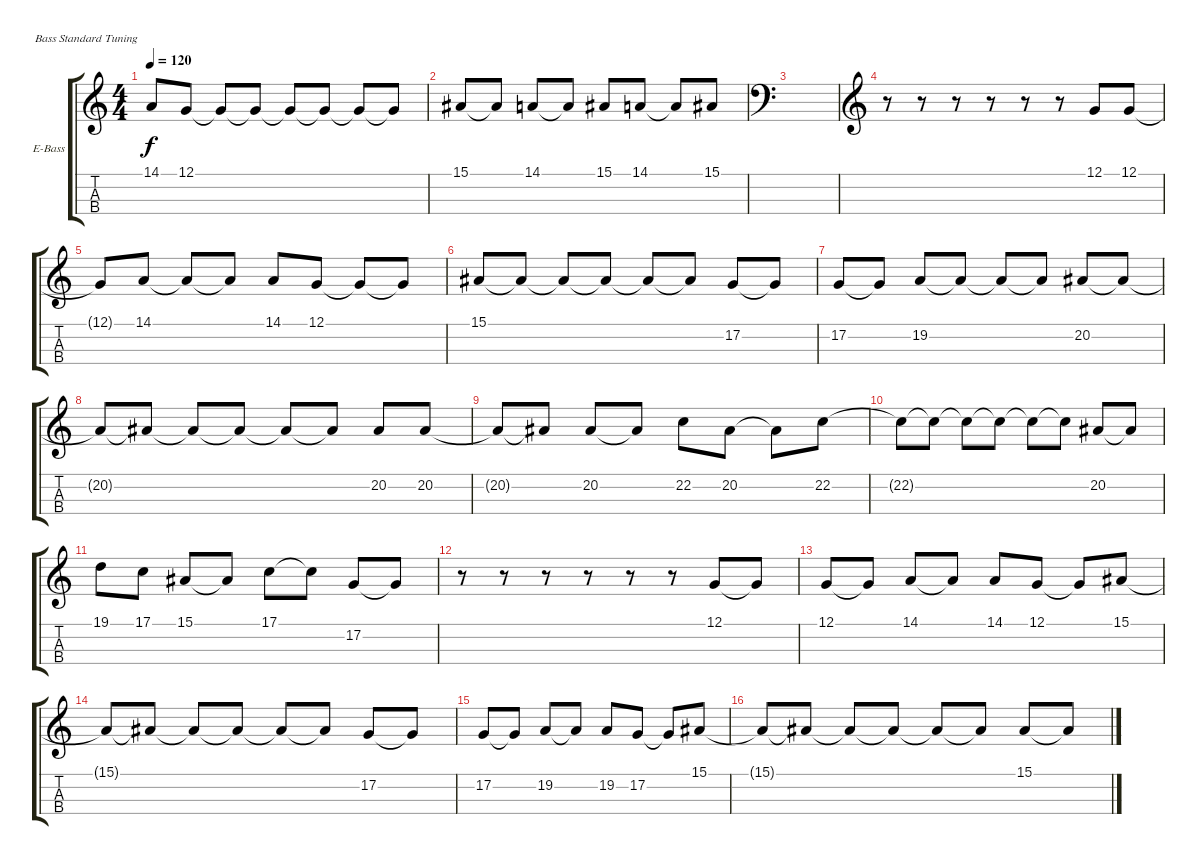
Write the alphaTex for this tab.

\defaultSystemsLayout 4
\bracketExtendMode groupsimilarinstruments
\firstSystemTrackNameOrientation horizontal
\otherSystemsTrackNameOrientation horizontal
\track ("Electric Bass" "E-Bass") {instrument electricbassfinger}
\staff {score tabs}
\tuning (G2 D2 A1 E1)
\ts (4 4)
\tempo 120
\clef g2
\ks c
14.1{t}.8{dy f} 12.1.8 12.1{t}.8 12.1{t}.8 12.1{t}.8 12.1{t}.8 12.1{t}.8 12.1{t}.8 |
15.1.8 15.1{t}.8 14.1.8 14.1{t}.8 15.1.8 14.1.8 14.1{t}.8 15.1.8 |
\clef f4
|
\clef g2
r.8 r.8 r.8 r.8 r.8 r.8 12.1.8 12.1.8 |
12.1{t}.8 14.1.8 14.1{t}.8 14.1{t}.8 14.1.8 12.1.8 12.1{t}.8 12.1{t}.8 |
15.1.8 15.1{t}.8 15.1{t}.8 15.1{t}.8 15.1{t}.8 15.1{t}.8 17.2.8 17.2{t}.8 |
17.2.8 17.2{t}.8 19.2.8 19.2{t}.8 19.2{t}.8 19.2{t}.8 20.2.8 20.2{t}.8 |
20.2{t}.8 20.2{t}.8 20.2{t}.8 20.2{t}.8 20.2{t}.8 20.2{t}.8 20.2.8 20.2.8 |
20.2{t}.8 20.2{t}.8 20.2.8 20.2{t}.8 22.2.8 20.2.8 20.2{t}.8 22.2.8 |
22.2{t}.8 22.2{t}.8 22.2{t}.8 22.2{t}.8 22.2{t}.8 22.2{t}.8 20.2.8 20.2{t}.8 |
19.1.8 17.1.8 15.1.8 15.1{t}.8 17.1.8 17.1{t}.8 17.2.8 17.2{t}.8 |
r.8 r.8 r.8 r.8 r.8 r.8 12.1.8 12.1{t}.8 |
12.1.8 12.1{t}.8 14.1.8 14.1{t}.8 14.1.8 12.1.8 12.1{t}.8 15.1.8 |
15.1{t}.8 15.1{t}.8 15.1{t}.8 15.1{t}.8 15.1{t}.8 15.1{t}.8 17.2.8 17.2{t}.8 |
17.2.8 17.2{t}.8 19.2.8 19.2{t}.8 19.2.8 17.2.8 17.2{t}.8 15.1.8 |
15.1{t}.8 15.1{t}.8 15.1{t}.8 15.1{t}.8 15.1{t}.8 15.1{t}.8 15.1.8 15.1{t}.8
